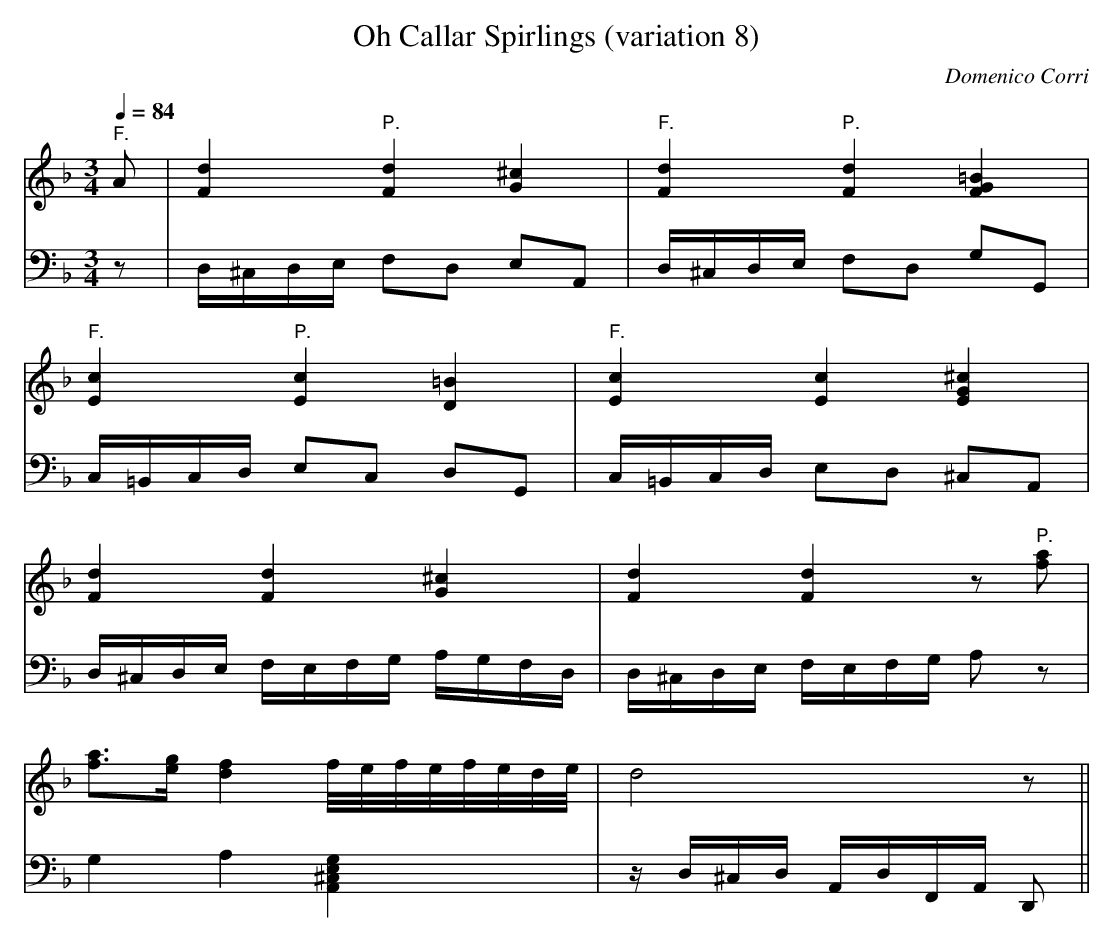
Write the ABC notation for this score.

X:1
T:Oh Callar Spirlings (variation 8)
C:Domenico Corri
V:1
V:2 bass middle=d transpose -24
M:3/4
L:1/16
Q:1/4=84
K:D Minor
[V:1] "^F."A2|[F4d4] "^P."[F4d4] [G4^c4]         |"^F."[F4d4] "^P."[F4d4] [F4G4=B4]     |
[V:2]      z2| d^cde       f2d2   e2A2           |      d^cde       f2d2   g2``````G2   |
[V:1] "^F."   [E4c4] "^P."[E4c4] [D4=B4]         |"^F."[E4c4]      [E4c4] [E4G4^c4]     |
[V:2]          c=Bcd       e2c2   d2G2           |      c=Bcd       e2d2  ^c2``````A2   |
[V:1]         [F4d4]      [F4d4] [G4^c4]         |    [F4d4]       [F4d4]  z2"^P."[f2a2]|
[V:2]          d^cde       fefg   agfd           |     d^cde        fefg   a2      z2   |
[V:1]         [f3a3][eg]  [d4f4] f/e/f/e/f/e/d/e/|     d8                  z2          ||
[V:2]          g4          a4   [A4^c4e4g4]      |     zd^cd        AdFA   D2          ||
